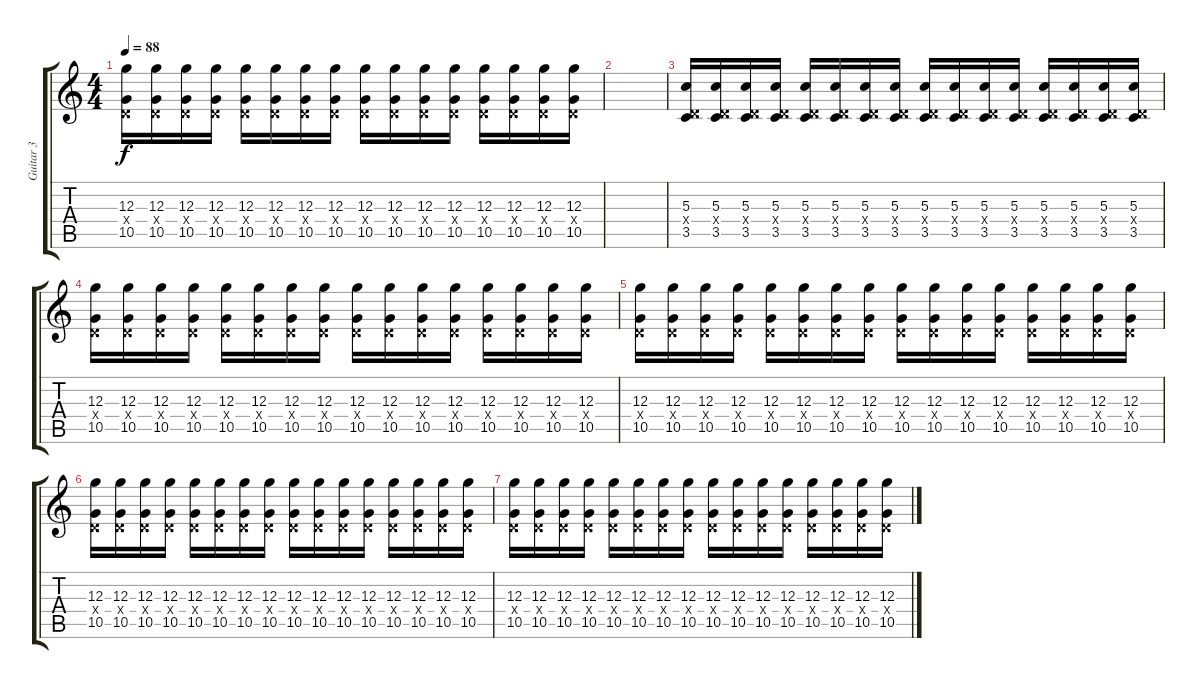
\track ("Guitar 3" "Guitar 3") {instrument distortionguitar}
\staff {score tabs}
\tuning (E4 B3 G3 D3 A2 D2) {hide}
\ts (4 4)
\tempo 88
\clef g2
\ks c
(12.3 0.4{x} 10.5).16{dy f} (12.3 0.4{x} 10.5).16 (12.3 0.4{x} 10.5).16 (12.3 0.4{x} 10.5).16 (12.3 0.4{x} 10.5).16 (12.3 0.4{x} 10.5).16 (12.3 0.4{x} 10.5).16 (12.3 0.4{x} 10.5).16 (12.3 0.4{x} 10.5).16 (12.3 0.4{x} 10.5).16 (12.3 0.4{x} 10.5).16 (12.3 0.4{x} 10.5).16 (12.3 0.4{x} 10.5).16 (12.3 0.4{x} 10.5).16 (12.3 0.4{x} 10.5).16 (12.3 0.4{x} 10.5).16 |
|
(5.3 0.4{x} 3.5).16 (5.3 0.4{x} 3.5).16 (5.3 0.4{x} 3.5).16 (5.3 0.4{x} 3.5).16 (5.3 0.4{x} 3.5).16 (5.3 0.4{x} 3.5).16 (5.3 0.4{x} 3.5).16 (5.3 0.4{x} 3.5).16 (5.3 0.4{x} 3.5).16 (5.3 0.4{x} 3.5).16 (5.3 0.4{x} 3.5).16 (5.3 0.4{x} 3.5).16 (5.3 0.4{x} 3.5).16 (5.3 0.4{x} 3.5).16 (5.3 0.4{x} 3.5).16 (5.3 0.4{x} 3.5).16 |
(12.3 0.4{x} 10.5).16 (12.3 0.4{x} 10.5).16 (12.3 0.4{x} 10.5).16 (12.3 0.4{x} 10.5).16 (12.3 0.4{x} 10.5).16 (12.3 0.4{x} 10.5).16 (12.3 0.4{x} 10.5).16 (12.3 0.4{x} 10.5).16 (12.3 0.4{x} 10.5).16 (12.3 0.4{x} 10.5).16 (12.3 0.4{x} 10.5).16 (12.3 0.4{x} 10.5).16 (12.3 0.4{x} 10.5).16 (12.3 0.4{x} 10.5).16 (12.3 0.4{x} 10.5).16 (12.3 0.4{x} 10.5).16 |
(12.3 0.4{x} 10.5).16 (12.3 0.4{x} 10.5).16 (12.3 0.4{x} 10.5).16 (12.3 0.4{x} 10.5).16 (12.3 0.4{x} 10.5).16 (12.3 0.4{x} 10.5).16 (12.3 0.4{x} 10.5).16 (12.3 0.4{x} 10.5).16 (12.3 0.4{x} 10.5).16 (12.3 0.4{x} 10.5).16 (12.3 0.4{x} 10.5).16 (12.3 0.4{x} 10.5).16 (12.3 0.4{x} 10.5).16 (12.3 0.4{x} 10.5).16 (12.3 0.4{x} 10.5).16 (12.3 0.4{x} 10.5).16 |
(12.3 0.4{x} 10.5).16 (12.3 0.4{x} 10.5).16 (12.3 0.4{x} 10.5).16 (12.3 0.4{x} 10.5).16 (12.3 0.4{x} 10.5).16 (12.3 0.4{x} 10.5).16 (12.3 0.4{x} 10.5).16 (12.3 0.4{x} 10.5).16 (12.3 0.4{x} 10.5).16 (12.3 0.4{x} 10.5).16 (12.3 0.4{x} 10.5).16 (12.3 0.4{x} 10.5).16 (12.3 0.4{x} 10.5).16 (12.3 0.4{x} 10.5).16 (12.3 0.4{x} 10.5).16 (12.3 0.4{x} 10.5).16 |
(12.3 0.4{x} 10.5).16 (12.3 0.4{x} 10.5).16 (12.3 0.4{x} 10.5).16 (12.3 0.4{x} 10.5).16 (12.3 0.4{x} 10.5).16 (12.3 0.4{x} 10.5).16 (12.3 0.4{x} 10.5).16 (12.3 0.4{x} 10.5).16 (12.3 0.4{x} 10.5).16 (12.3 0.4{x} 10.5).16 (12.3 0.4{x} 10.5).16 (12.3 0.4{x} 10.5).16 (12.3 0.4{x} 10.5).16 (12.3 0.4{x} 10.5).16 (12.3 0.4{x} 10.5).16 (12.3 0.4{x} 10.5).16
